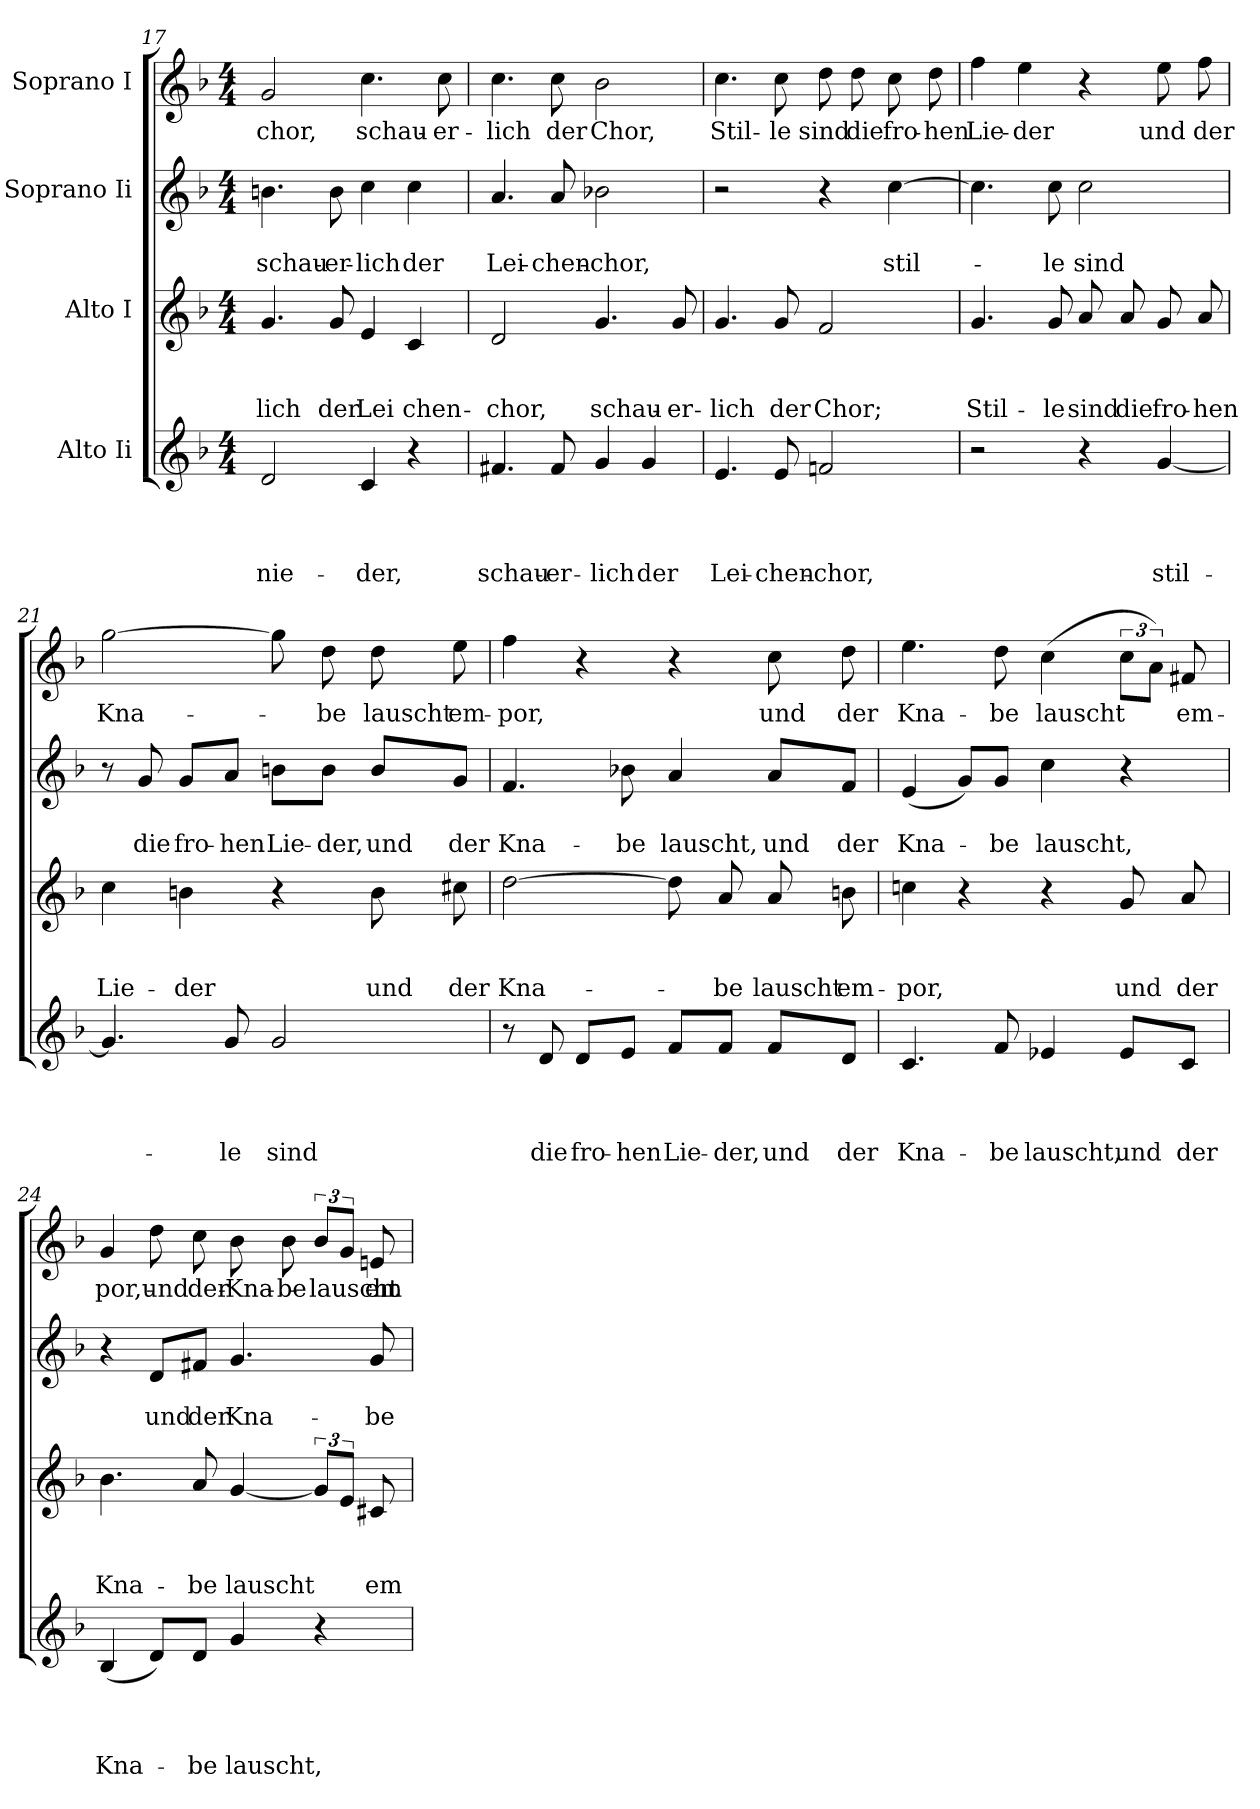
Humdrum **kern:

**kern	**text	**text	**text	**text	**kern	**text	**text	**text	**kern	**text	**text	**kern	**text
*part4	*part4	*part4	*part4	*part4	*part3	*part3	*part3	*part3	*part2	*part2	*part2	*part1	*part1
*staff4	*staff4	*staff4	*staff4	*staff4	*staff3	*staff3	*staff3	*staff3	*staff2	*staff2	*staff2	*staff1	*staff1
*I"Alto Ii	*	*	*	*	*I"Alto I	*	*	*	*I"Soprano Ii	*	*	*I"Soprano I	*
*clefG2	*	*	*	*	*clefG2	*	*	*	*clefG2	*	*	*clefG2	*
*k[b-]	*	*	*	*	*k[b-]	*	*	*	*k[b-]	*	*	*k[b-]	*
*F:	*	*	*	*	*F:	*	*	*	*F:	*	*	*F:	*
*M4/4	*	*	*	*	*M4/4	*	*	*	*M4/4	*	*	*M4/4	*
=17	=17	=17	=17	=17	=17	=17	=17	=17	=17	=17	=17	=17	=17
!	!	!	!	!LO:LY:b	!	!	!	!LO:LY:b	!	!	!LO:LY:b	!	!LO:LY:b
2d/	.	.	.	nie-	4.g/	.	.	-lich	4.bn\	.	schau-	2g/	-chor,
!	!	!	!	!	!	!	!	!LO:LY:b	!	!	!LO:LY:b	!	!
.	.	.	.	.	8g/	.	.	der	8b\	.	-er-	.	.
!	!	!	!	!LO:LY:b	!	!	!	!LO:LY:b	!	!	!LO:LY:b	!	!LO:LY:b
4c/	.	.	.	-der,	4e/	.	.	Lei	4cc\	.	-lich	4.cc\	schau-
!	!	!	!	!	!	!	!	!LO:LY:b	!	!	!LO:LY:b	!	!
4r	.	.	.	.	4c/	.	.	chen-	4cc\	.	der	.	.
!	!	!	!	!	!	!	!	!	!	!	!	!	!LO:LY:b
.	.	.	.	.	.	.	.	.	.	.	.	8cc\	-er-
=18	=18	=18	=18	=18	=18	=18	=18	=18	=18	=18	=18	=18	=18
!	!	!	!	!LO:LY:b	!	!	!	!LO:LY:b	!	!	!LO:LY:b	!	!LO:LY:b
4.f#X/	.	.	.	schau-	2d/	.	.	-chor,	4.a/	.	Lei-	4.cc\	-lich
!	!	!	!	!LO:LY:b	!	!	!	!	!	!	!LO:LY:b	!	!LO:LY:b
8f#/	.	.	.	-er-	.	.	.	.	8a/	.	-chen-	8cc\	der
!	!	!	!	!LO:LY:b	!	!	!	!LO:LY:b	!	!	!LO:LY:b	!	!LO:LY:b
4g/	.	.	.	-lich	4.g/	.	.	schau-	2b-X\	.	-chor,	2b-\	Chor,
!	!	!	!	!LO:LY:b	!	!	!	!	!	!	!	!	!
4g/	.	.	.	der	.	.	.	.	.	.	.	.	.
!	!	!	!	!	!	!	!	!LO:LY:b	!	!	!	!	!
.	.	.	.	.	8g/	.	.	-er-	.	.	.	.	.
=19	=19	=19	=19	=19	=19	=19	=19	=19	=19	=19	=19	=19	=19
!	!	!	!	!LO:LY:b	!	!	!	!LO:LY:b	!	!	!	!	!LO:LY:b
4.e/	.	.	.	Lei-	4.g/	.	.	-lich	2r	.	.	4.cc\	Stil-
!	!	!	!	!LO:LY:b	!	!	!	!LO:LY:b	!	!	!	!	!LO:LY:b
8e/	.	.	.	-chen-	8g/	.	.	der	.	.	.	8cc\	-le
!	!	!	!	!LO:LY:b	!	!	!	!LO:LY:b	!	!	!	!	!LO:LY:b
2fn/	.	.	.	-chor,	2f/	.	.	Chor;	4r	.	.	8dd\	sind
!	!	!	!	!	!	!	!	!	!	!	!	!	!LO:LY:b
.	.	.	.	.	.	.	.	.	.	.	.	8dd\	die
!	!	!	!	!	!	!	!	!	!	!	!LO:LY:b	!	!LO:LY:b
.	.	.	.	.	.	.	.	.	[>4cc\	.	stil-	8cc\	fro-
!	!	!	!	!	!	!	!	!	!	!	!	!	!LO:LY:b
.	.	.	.	.	.	.	.	.	.	.	.	8dd\	-hen
=20	=20	=20	=20	=20	=20	=20	=20	=20	=20	=20	=20	=20	=20
!	!	!	!	!	!	!	!	!LO:LY:b	!	!	!	!	!LO:LY:b
2r	.	.	.	.	4.g/	.	.	Stil-	4.cc\]	.	.	4ff\	Lie-
!	!	!	!	!	!	!	!	!	!	!	!	!	!LO:LY:b
.	.	.	.	.	.	.	.	.	.	.	.	4ee\	-der
!	!	!	!	!	!	!	!	!LO:LY:b	!	!	!LO:LY:b	!	!
.	.	.	.	.	8g/	.	.	-le	8cc\	.	-le	.	.
!	!	!	!	!	!	!	!	!LO:LY:b	!	!	!LO:LY:b	!	!
4r	.	.	.	.	8a/	.	.	sind	2cc\	.	sind	4r	.
!	!	!	!	!	!	!	!	!LO:LY:b	!	!	!	!	!
.	.	.	.	.	8a/	.	.	die	.	.	.	.	.
!	!	!	!	!LO:LY:b	!	!	!	!LO:LY:b	!	!	!	!	!LO:LY:b
[<4g/	.	.	.	stil-	8g/	.	.	fro-	.	.	.	8ee\	und
!	!	!	!	!	!	!	!	!LO:LY:b	!	!	!	!	!LO:LY:b
.	.	.	.	.	8a/	.	.	-hen	.	.	.	8ff\	der
!!LO:LB:g=z
=21	=21	=21	=21	=21	=21	=21	=21	=21	=21	=21	=21	=21	=21
!	!	!	!	!	!	!	!	!LO:LY:b	!	!	!	!	!LO:LY:b
4.g/]	.	.	.	.	4cc\	.	.	Lie-	8r	.	.	[>2gg\	Kna-
!	!	!	!	!	!	!	!	!	!	!	!LO:LY:b	!	!
.	.	.	.	.	.	.	.	.	8g/	.	die	.	.
!	!	!	!	!	!	!	!	!LO:LY:b	!	!	!LO:LY:b	!	!
.	.	.	.	.	4bn\	.	.	-der	8g/L	.	fro-	.	.
!	!	!	!	!LO:LY:b	!	!	!	!	!	!	!LO:LY:b	!	!
8g/	.	.	.	-le	.	.	.	.	8a/J	.	-hen	.	.
!	!	!	!	!LO:LY:b	!	!	!	!	!	!	!LO:LY:b	!	!
2g/	.	.	.	sind	4r	.	.	.	8bn\L	.	Lie-	8gg\]	.
!	!	!	!	!	!	!	!	!	!	!	!LO:LY:b	!	!LO:LY:b
.	.	.	.	.	.	.	.	.	8b\J	.	-der,	8dd\	-be
!	!	!	!	!	!	!	!	!LO:LY:b	!	!	!LO:LY:b	!	!LO:LY:b
.	.	.	.	.	8b\	.	.	und	8b/L	.	und	8dd\	lauscht
!	!	!	!	!	!	!	!	!LO:LY:b	!	!	!LO:LY:b	!	!LO:LY:b
.	.	.	.	.	8cc#X\	.	.	der	8g/J	.	der	8ee\	em-
=22	=22	=22	=22	=22	=22	=22	=22	=22	=22	=22	=22	=22	=22
!	!	!	!	!	!	!	!	!LO:LY:b	!	!	!LO:LY:b	!	!LO:LY:b
8r	.	.	.	.	[>2dd\	.	.	Kna-	4.f/	.	Kna-	4ff\	-por,
!	!	!	!	!LO:LY:b	!	!	!	!	!	!	!	!	!
8d/	.	.	.	die	.	.	.	.	.	.	.	.	.
!	!	!	!	!LO:LY:b	!	!	!	!	!	!	!	!	!
8d/L	.	.	.	fro-	.	.	.	.	.	.	.	4r	.
!	!	!	!	!LO:LY:b	!	!	!	!	!	!	!LO:LY:b	!	!
8e/J	.	.	.	-hen	.	.	.	.	8b-X\	.	-be	.	.
!	!	!	!	!LO:LY:b	!	!	!	!	!	!	!LO:LY:b	!	!
8f/L	.	.	.	Lie-	8dd\]	.	.	.	4a/	.	lauscht,	4r	.
!	!	!	!	!LO:LY:b	!	!	!	!LO:LY:b	!	!	!	!	!
8f/J	.	.	.	-der,	8a/	.	.	-be	.	.	.	.	.
!	!	!	!	!LO:LY:b	!	!	!	!LO:LY:b	!	!	!LO:LY:b	!	!LO:LY:b
8f/L	.	.	.	und	8a/	.	.	lauscht	8a/L	.	und	8cc\	und
!	!	!	!	!LO:LY:b	!	!	!	!LO:LY:b	!	!	!LO:LY:b	!	!LO:LY:b
8d/J	.	.	.	der	8bn\	.	.	em-	8f/J	.	der	8dd\	der
=23	=23	=23	=23	=23	=23	=23	=23	=23	=23	=23	=23	=23	=23
!	!	!	!	!LO:LY:b	!	!	!	!LO:LY:b	!	!	!LO:LY:b	!	!LO:LY:b
*	*	*	*	*	*	*	*	*	*	*	*	*^	*
4.c/	.	.	.	Kna-	4ccni\	.	.	-por,	(<4e/	.	Kna-	4.ee\	2..ryy	Kna-
.	.	.	.	.	4r	.	.	.	8g/L)	.	.	.	.	.
!	!	!	!	!LO:LY:b	!	!	!	!	!	!	!LO:LY:b	!	!	!LO:LY:b
8f/	.	.	.	-be	.	.	.	.	8g/J	.	-be	8dd\	.	-be
!	!	!	!	!LO:LY:b	!	!	!	!	!	!	!LO:LY:b	!	!	!LO:LY:b
4e-X/	.	.	.	lauscht,	4r	.	.	.	4cc\	.	lauscht,	(>4cc\	.	lauscht
!	!	!	!	!LO:LY:b	!	!	!	!LO:LY:b	!	!	!	!	!	!
8e-/L	.	.	.	und	8g/	.	.	und	4r	.	.	12cc\L	.	.
.	.	.	.	.	.	.	.	.	.	.	.	12a\J)	.	.
!	!	!	!	!LO:LY:b	!	!	!	!LO:LY:b	!	!	!	!	!	!LO:LY:b
8c/J	.	.	.	der	8a/	.	.	der	.	.	.	.	8f#X/	em-
.	.	.	.	.	.	.	.	.	.	.	.	12ryy	.	.
!!LO:PB:g=z	!!
=24	=24	=24	=24	=24	=24	=24	=24	=24	=24	=24	=24	=24	=24	=24
!	!	!	!	!LO:LY:b	!	!	!	!LO:LY:b	!	!	!	!	!	!LO:LY:b
*	*	*	*	*	*^	*	*	*	*	*	*	*	*	*
(<4B-/	.	.	.	Kna-	4.b-\	2..ryy	.	.	Kna-	4r	.	.	4g/	2..ryy	-por,und
!	!	!	!	!	!	!	!	!	!	!	!	!LO:LY:b	!	!	!
8d/L)	.	.	.	.	.	.	.	.	.	8d/L	.	und	8dd\	.	.
!	!	!	!	!LO:LY:b	!	!	!	!	!LO:LY:b	!	!	!LO:LY:b	!	!	!LO:LY:b
8d/J	.	.	.	-be	8a/	.	.	.	-be	8f#X/J	.	der	8cc\	.	der
!	!	!	!	!LO:LY:b	!	!	!	!	!LO:LY:b	!	!	!LO:LY:b	!	!	!LO:LY:b
4g/	.	.	.	lauscht,	[<4g/	.	.	.	lauscht	4.g/	.	Kna-	8b-\	.	Kna-
!	!	!	!	!	!	!	!	!	!	!	!	!	!	!	!LO:LY:b
.	.	.	.	.	.	.	.	.	.	.	.	.	8b-\	.	-be
!	!	!	!	!	!	!	!	!	!	!	!	!	!	!	!LO:LY:b
4r	.	.	.	.	12g/L]	.	.	.	.	.	.	.	12b-/L	.	lauscht
.	.	.	.	.	12e/J	.	.	.	.	.	.	.	12g/J	.	.
!	!	!	!	!	!	!	!	!	!LO:LY:b	!	!	!LO:LY:b	!	!	!LO:LY:b
.	.	.	.	.	.	8c#X/	.	.	em-	8g/	.	-be	.	8en/	em-
.	.	.	.	.	12ryy	.	.	.	.	.	.	.	12ryy	.	.
*	*	*	*	*	*v	*v	*	*	*	*	*	*	*v	*v	*
=	=	=	=	=	=	=	=	=	=	=	=	=	=
*-	*-	*-	*-	*-	*-	*-	*-	*-	*-	*-	*-	*-	*-
